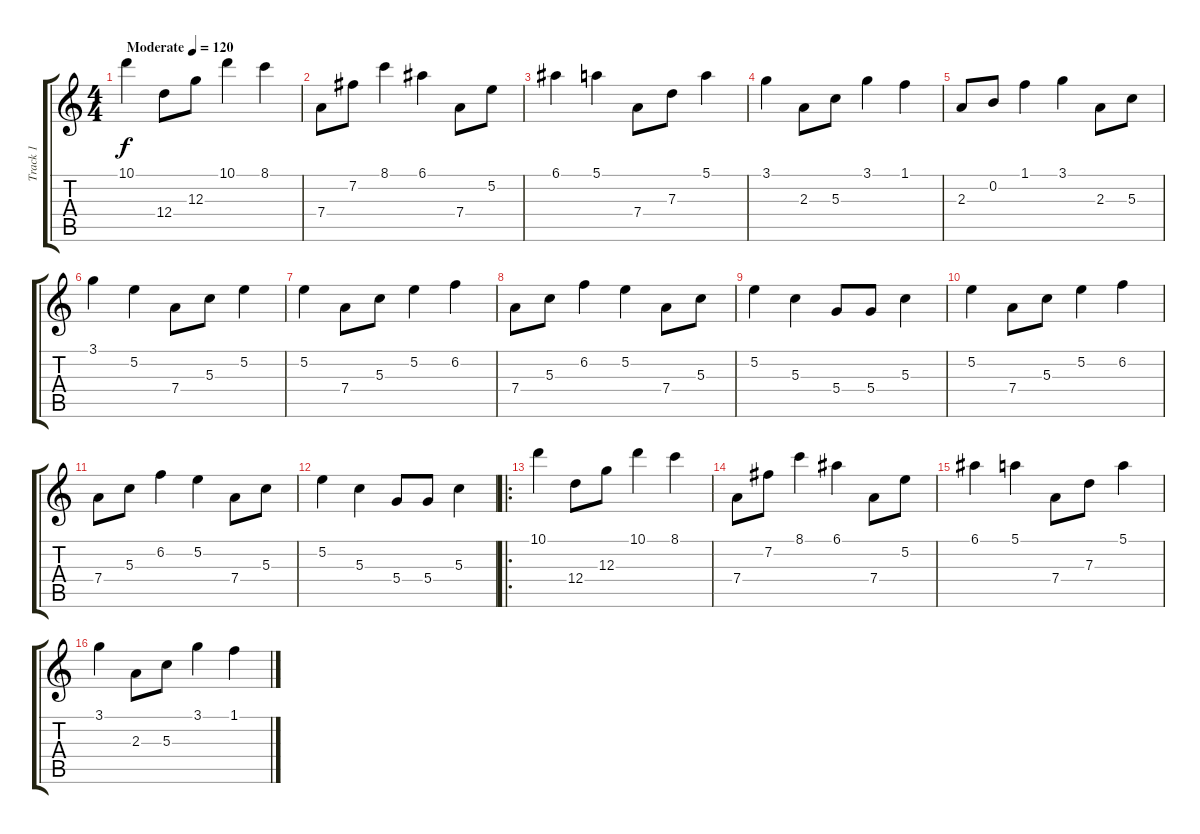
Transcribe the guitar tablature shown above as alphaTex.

\track ("Track 1" "Track 1") {instrument acousticguitarsteel}
\staff {score tabs}
\tuning (E4 B3 G3 D3 A2 E2) {hide}
\ts (4 4)
\tempo (120 "Moderate")
\clef g2
\ks c
10.1.4{dy f instrument acousticguitarsteel} 12.4.8 12.3.8 10.1.4 8.1.4 |
7.4.8 7.2.8 8.1.4 6.1.4 7.4.8 5.2.8 |
6.1.4 5.1.4 7.4.8 7.3.8 5.1.4 |
3.1.4 2.3.8 5.3.8 3.1.4 1.1.4 |
2.3.8 0.2.8 1.1.4 3.1.4 2.3.8 5.3.8 |
3.1.4 5.2.4 7.4.8 5.3.8 5.2.4 |
5.2.4 7.4.8 5.3.8 5.2.4 6.2.4 |
7.4.8 5.3.8 6.2.4 5.2.4 7.4.8 5.3.8 |
5.2.4 5.3.4 5.4.8 5.4.8 5.3.4 |
5.2.4 7.4.8 5.3.8 5.2.4 6.2.4 |
7.4.8 5.3.8 6.2.4 5.2.4 7.4.8 5.3.8 |
5.2.4 5.3.4 5.4.8 5.4.8 5.3.4 |
\ro
10.1.4 12.4.8 12.3.8 10.1.4 8.1.4 |
7.4.8 7.2.8 8.1.4 6.1.4 7.4.8 5.2.8 |
6.1.4 5.1.4 7.4.8 7.3.8 5.1.4 |
3.1.4 2.3.8 5.3.8 3.1.4 1.1.4
